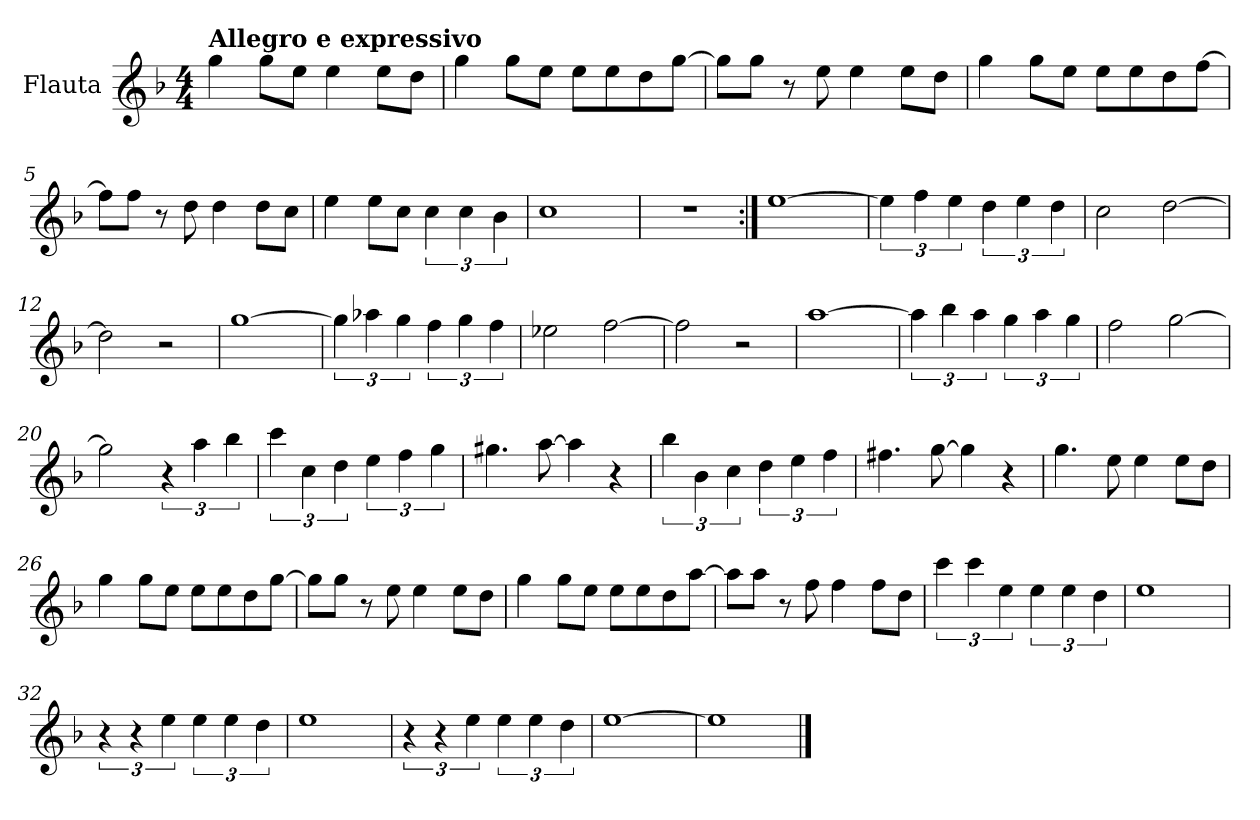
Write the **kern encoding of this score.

**kern
*part1
*staff1
*I"Flauta
*I'Fl.
*clefG2
*k[b-]
*M4/4
=1
!LO:TX:a:B:t=Allegro e expressivo
4gg\
8gg\L
8ee\J
4ee\
8ee\L
8dd\J
=2
4gg\
8gg\L
8ee\J
8ee\L
8ee\
8dd\
[8gg\J
=3
8gg\L]
8gg\J
8r
8ee\
4ee\
8ee\L
8dd\J
=4
4gg\
8gg\L
8ee\J
8ee\L
8ee\
8dd\
[8ff\J
=5
8ff\L]
8ff\J
8r
8dd\
4dd\
8dd\L
8cc\J
!!LO:LB:g=z
=6
4ee\
8ee\L
8cc\J
6cc\
6cc\
6b-\
=7
1cc
=8
1r
=9:|!
[1ee
=10
6ee\]
6ff\
6ee\
6dd\
6ee\
6dd\
=11
2cc\
[2dd\
=12
2dd\]
2r
=13
[1gg
=14
6gg\]
6aa-X\
6gg\
6ff\
6gg\
6ff\
!!LO:LB:g=z
=15
2ee-X\
[2ff\
=16
2ff\]
2r
=17
[1aa
=18
6aa\]
6bb-\
6aa\
6gg\
6aa\
6gg\
=19
2ff\
[2gg\
=20
2gg\]
6r
6aa\
6bb-\
=21
6ccc\
6cc\
6dd\
6ee\
6ff\
6gg\
=22
4.gg#X\
[8aa\
4aa\]
4r
!!LO:LB:g=z
=23
6bb-\
6b-\
6cc\
6dd\
6ee\
6ff\
=24
4.ff#X\
[8gg\
4gg\]
4r
=25
4.gg\
8ee\
4ee\
8ee\L
8dd\J
=26
4gg\
8gg\L
8ee\J
8ee\L
8ee\
8dd\
[8gg\J
=27
8gg\L]
8gg\J
8r
8ee\
4ee\
8ee\L
8dd\J
=28
4gg\
8gg\L
8ee\J
8ee\L
8ee\
8dd\
[8aa\J
!!LO:LB:g=z
=29
8aa\L]
8aa\J
8r
8ff\
4ff\
8ff\L
8dd\J
=30
6ccc\
6ccc\
6ee\
6ee\
6ee\
6dd\
=31
1ee
=32
6r
6r
6ee\
6ee\
6ee\
6dd\
=33
1ee
=34
6r
6r
6ee\
6ee\
6ee\
6dd\
=35
[1ee
=36
1ee]
==
*-
